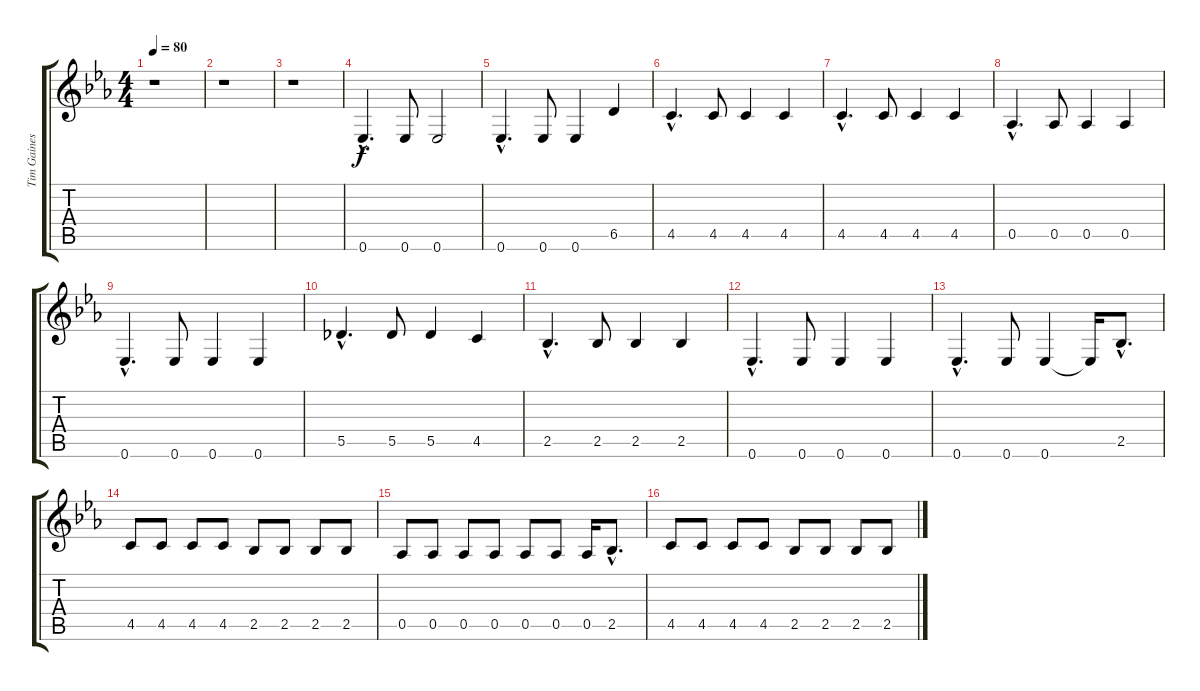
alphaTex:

\track ("Tim Gaines" "Tim Gaines") {instrument electricbassfinger}
\staff {score tabs}
\tuning (Eb4 Bb3 Gb3 Db3 Ab2 Eb2) {hide}
\ts (4 4)
\tempo 80
\clef g2
\ks eb
r.1{dy f} |
r.1 |
r.1 |
0.6{hac}.4{d} 0.6.8 0.6.2 |
0.6{hac}.4{d} 0.6.8 0.6.4 6.5.4 |
4.5{hac}.4{d} 4.5.8 4.5.4 4.5.4 |
4.5{hac}.4{d} 4.5.8 4.5.4 4.5.4 |
0.5{hac}.4{d} 0.5.8 0.5.4 0.5.4 |
0.6{hac}.4{d} 0.6.8 0.6.4 0.6.4 |
5.5{hac}.4{d} 5.5.8 5.5.4 4.5.4 |
2.5{hac}.4{d} 2.5.8 2.5.4 2.5.4 |
0.6{hac}.4{d} 0.6.8 0.6.4 0.6.4 |
0.6{hac}.4{d} 0.6.8 0.6.4 0.6{t}.16 2.5{hac}.8{d} |
4.5.8 4.5.8 4.5.8 4.5.8 2.5.8 2.5.8 2.5.8 2.5.8 |
0.5.8 0.5.8 0.5.8 0.5.8 0.5.8 0.5.8 0.5.16 2.5{hac}.8{d} |
4.5.8 4.5.8 4.5.8 4.5.8 2.5.8 2.5.8 2.5.8 2.5.8
